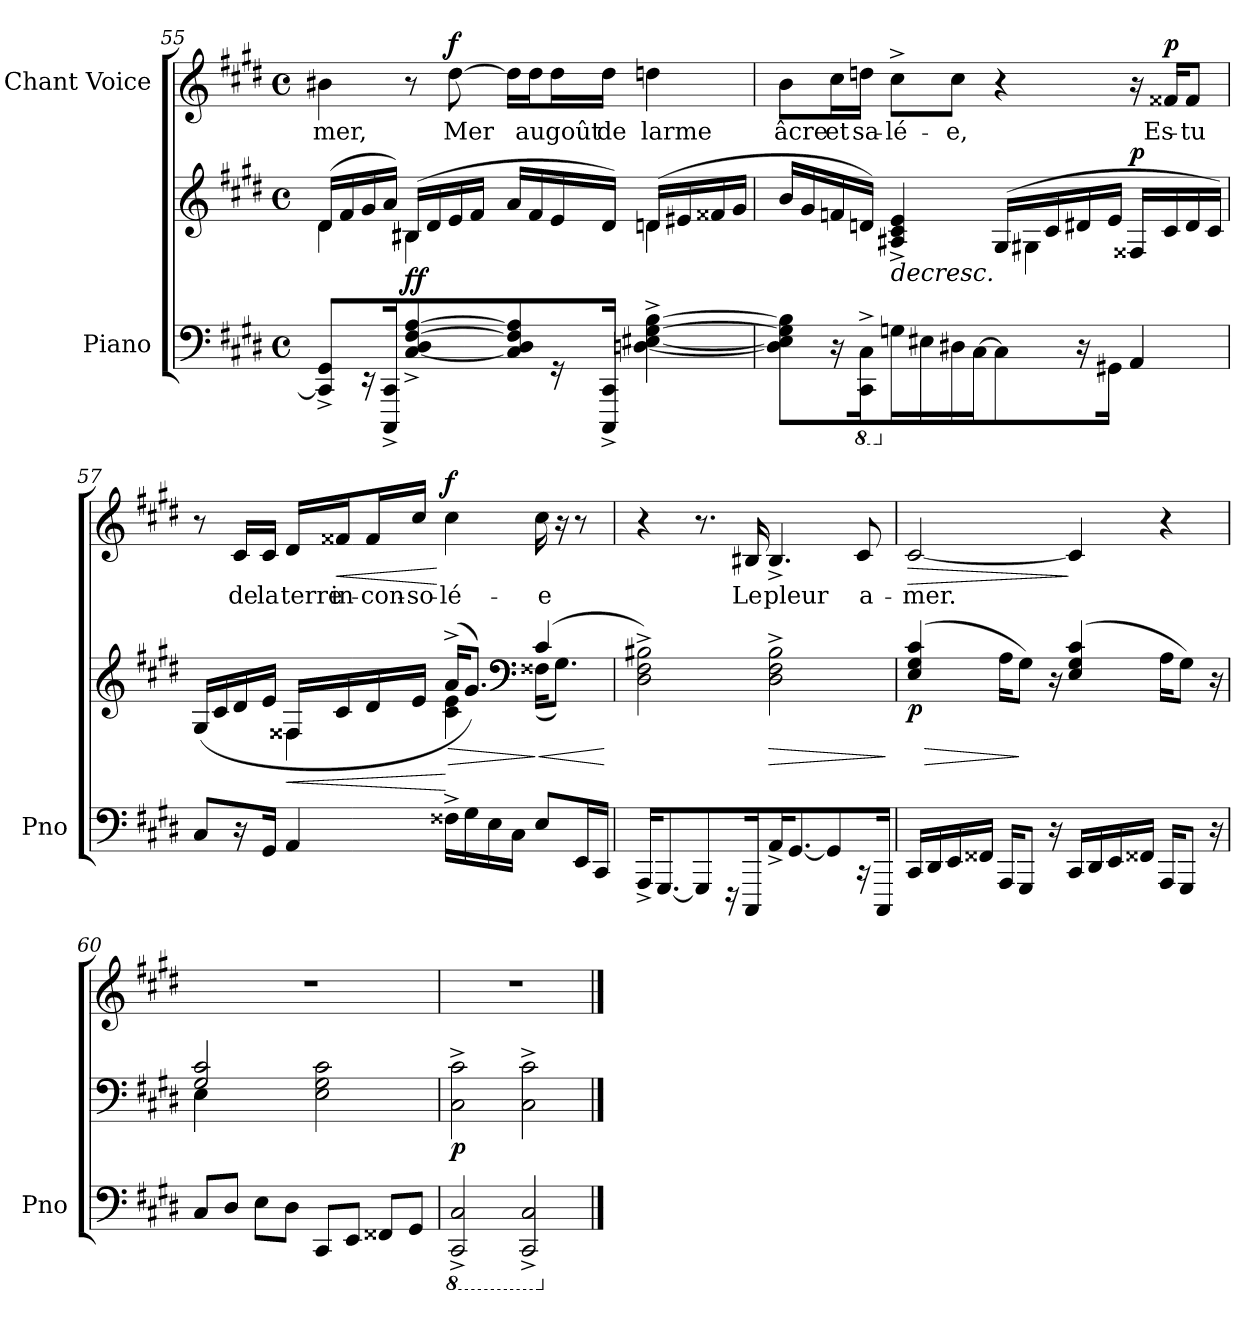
**kern	**kern	**dynam	**kern	**text	**dynam
*part2	*part2	*part2	*part1	*part1	*part1
*staff3	*staff2	*staff2/3	*staff1	*staff1	*staff1
*I"Piano	*	*	*I"Chant Voice	*	*
*I'Pno	*	*	*	*	*
*clefF4	*clefG2	*	*clefG2	*	*
*k[f#c#g#d#]	*k[f#c#g#d#]	*	*k[f#c#g#d#]	*	*
*M4/4	*M4/4	*	*M4/4	*	*
*met(c)	*met(c)	*	*met(c)	*	*
=55	=55	=55	=55	=55	=55
*	*^	*	*	*	*
8CC#/]^> 8GG#/^>L	(<16d#/LL	4d#\	.	4b#X\	mer,	.
.	16f#/	.	.	.	.	.
16r	16g#/	.	.	.	.	.
16CCC#/^> 16CC#/^>JJ	16a/JJ)	.	.	.	.	.
!	!	!	!LO:DY:b	!	!	!
[4C#\^ 4D#\^ [4F#\^ [4A\^	(<16B#X/LL	4B#\	ff	8r	.	.
.	16d#/	.	.	.	.	.
!	!	!	!	!	!	!LO:DY:a
.	16e/	.	.	[8dd#\	Mer	f
.	16f#/JJ	.	.	.	.	.
8C#/] 8D#/ 8F#/] 8A/]L	16a/LL	4ryy	.	16dd#\LL]	.	.
.	16f#/	.	.	16dd#\J	au	.
16r	16e/	.	.	16dd#\L	goût	.
16CCC#/^> 16CC#/^>JJ	16d#/JJ)	.	.	16dd#\JJ	de	.
[4Dn\^ [<4E#X\^ [>4G#\^ [4B\^	(<16dn/LL	4d\	.	4ddn\	larme	.
.	16e#X/	.	.	.	.	.
.	16f##X/	.	.	.	.	.
.	16g#/JJ	.	.	.	.	.
=56	=56	=56	=56	=56	=56	=56
8D/] 8E#/] 8G#/] 8B/]L	16b/LL	2ryy	.	8b\L	âcre	.
.	16g#/	.	.	.	.	.
16r	16fn/	.	.	16cc#\L	et	.
*8ba	*	*	*	*	*	*
16CCC#/^> 16CC#/^>JJ	16dn/JJ)	.	.	16ddn\JJ	sa-	.
*X8ba	*	*	*	*	*	*
!	!	!	!LO:HP:b	!	!	!
16Gn\LL	4A#X/^> 4c#/^> 4e/^>	.	>	8cc#^\L	-lé-	.
16E#X\	.	.	.	.	.	.
16D#X\	.	.	.	8cc#\J	-e,	.
[16C#\JJ	.	.	.	.	.	.
8C#\L]	(<16G#/LL	4G#X\	.	4r	.	.
.	16c#/	.	.	.	.	.
16r	16d#X/	.	.	.	.	.
16GG#X\JJ	16e/JJ	.	.	.	.	.
!	!	!	!LO:DY:a	!	!	!
4AA/	16F##X/LL	4ryy	p	16r	.	.
!	!	!	!	!	!	!LO:DY:a
.	16c#/	.	.	16f##X/KL	Es-	p
.	16d#/	.	.	8f##/J	-tu	.
.	16c#/JJ)	.	.	.	.	.
*	*v	*v	*	*	*	*
.	.	]	.	.	.
=57	=57	=57	=57	=57	=57
*	*^	*	*	*	*
8C#/L	(<16G#/LL	4ryy	.	8r	.	.
.	16c#/	.	.	.	.	.
16r	16d#/	.	.	16c#/LL	de	.
16GG#/JJ	16e/JJ	.	.	16c#/JJ	la	.
!	!	!	!LO:HP:b	!	!	!
4AA/	16F##X/LL	4F##\	<	16d#/LL	terre	.
!	!	!	!	!	!	!LO:HP:b
.	16c#/	.	.	16f##X/J	in-	<
.	16d#/	.	.	16f##/L	-con-	.
.	16e/JJ	.	.	16cc#/JJ	-so-	.
!	!	!	!LO:HP:n=1:b	!	!	!LO:DY:n=1:a
16F##X^\LL	(<16a^/KL	4c#\ 4e\	[ >	4cc#\	-lé-	[ f
16G#\	8.g#/J))	.	.	.	.	.
16E\	.	.	.	.	.	.
16C#\JJ	.	.	.	.	.	.
*	*clefF4	*	*	*	*	*
!	!	!	!LO:HP:n=1:b	!	!	!
8E/L	(4c#/	(>16F##X\KL	] <	16cc#\	-e	.
.	.	8.G#\J)	.	16r	.	.
16EE/L	.	.	.	8r	.	.
16CC#/JJ	.	.	.	.	.	.
*	*v	*v	*	*	*	*
.	.	[	.	.	.
=58	=58	=58	=58	=58	=58
16AAA^>/KL	2D#\^ 2F#\^ 2B#X\^)	.	4r	.	.
[8.GGG#/J	.	.	.	.	.
8GGG#/L]	.	.	8.r	.	.
16r	.	.	.	.	.
16CCC#/JJ	.	.	16B#X/	Le	.
!	!	!LO:HP:b	!	!	!
16AA^>/KL	2D#\^ 2F#\^ 2B#\^	>	4.B#^>/	pleur	.
[8.GG#/J	.	.	.	.	.
8GG#/L]	.	.	.	.	.
16r	.	.	8c#/	a-	.
16CCC#/JJ	.	.	.	.	.
.	.	]	.	.	.
=59	=59	=59	=59	=59	=59
!	!	!LO:HP:b	!	!	!LO:HP:b
!	!	!LO:DY:n=1:b	!	!	!
16CC#/LL	(4E/ 4G#/ 4c#/	> p	[2c#/	-mer.	>
16DD#/	.	.	.	.	.
16EE/	.	.	.	.	.
16FF##X/JJ	.	.	.	.	.
16AAA/KL	16A\KL	.	.	.	.
8GGG#/J	8G#\J)	]	.	.	.
16r	16r	.	.	.	.
16CC#/LL	(4E/ 4G#/ 4c#/	.	4c#/]	.	]
16DD#/	.	.	.	.	.
16EE/	.	.	.	.	.
16FF##X/JJ	.	.	.	.	.
16AAA/KL	16A\KL	.	4r	.	.
8GGG#/J	8G#\J)	.	.	.	.
16r	16r	.	.	.	.
=60	=60	=60	=60	=60	=60
*	*^	*	*	*	*
8C#/L	2G#/ 2c#/	4E\	.	1r	.	.
8D#/J	.	.	.	.	.	.
8E\L	.	2.ryy	.	.	.	.
8D#\J	.	.	.	.	.	.
8CC#/L	2E\ 2G#\ 2c#\	.	.	.	.	.
8EE/J	.	.	.	.	.	.
8FF##X/L	.	.	.	.	.	.
8GG#/J	.	.	.	.	.	.
*	*v	*v	*	*	*	*
=61	=61	=61	=61	=61	=61
*8ba	*	*	*	*	*
!	!	!LO:DY:b	!	!	!
2CCC#/^> 2CC#/^>	2C#\^ 2c#\^	p	1r	.	.
2CCC#/^> 2CC#/^>	2C#\^ 2c#\^	.	.	.	.
*X8ba	*	*	*	*	*
==	==	==	==	==	==
*-	*-	*-	*-	*-	*-
